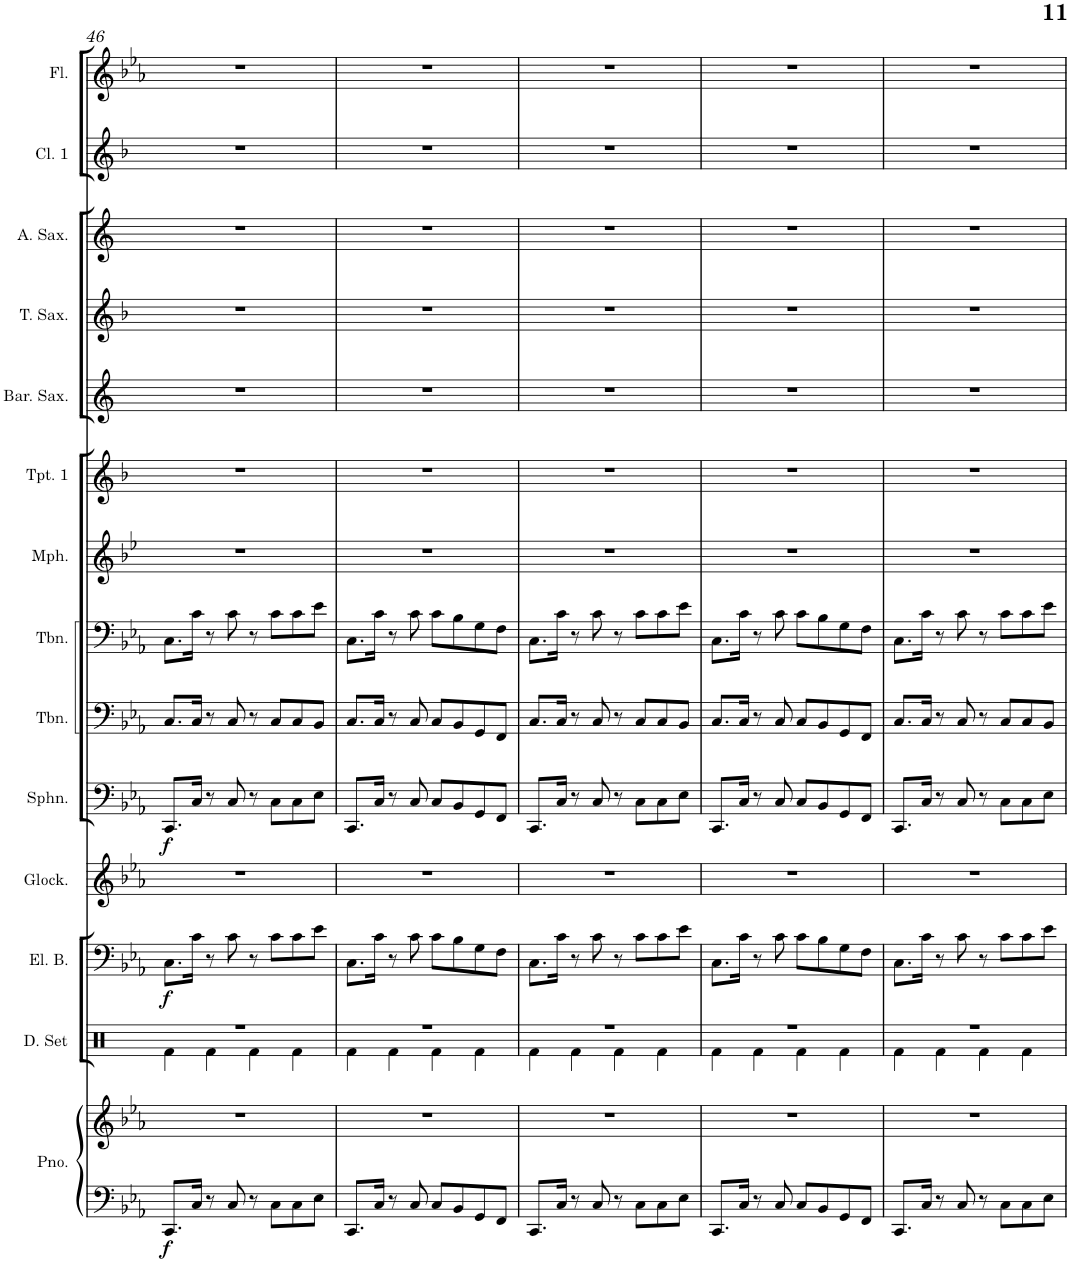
**kern	**kern	**dynam	**kern	**kern	**dynam	**kern	**kern	**dynam	**kern	**kern	**kern	**kern	**kern	**kern	**kern	**kern	**kern
*part14	*part14	*part14	*part13	*part12	*part12	*part11	*part10	*part10	*part9	*part8	*part7	*part6	*part5	*part4	*part3	*part2	*part1
*staff15	*staff14	*staff14/15	*staff13	*staff12	*staff12	*staff11	*staff10	*staff10	*staff9	*staff8	*staff7	*staff6	*staff5	*staff4	*staff3	*staff2	*staff1
*I"Piano	*	*	*I"Drumset	*I"Electric Bass	*	*I"Glockenspiel	*I"Sousaphone	*	*I"Trombone	*I"Trombone	*I"Mellophone	*I"Trumpet 1	*I"Baritone Sax	*I"Tenor Sax	*I"Alto Sax	*I"Clarinet 1	*I"Flute
*I'Pno.	*	*	*I'D. Set	*I'El. B.	*	*I'Glock.	*I'Sphn.	*	*I'Tbn.	*I'Tbn.	*I'Mph.	*I'Tpt. 1	*I'Bar. Sax.	*I'T. Sax.	*I'A. Sax.	*I'Cl. 1	*I'Fl.
!!LO:PB:g=z
*clefF4	*clefG2	*	*clefX	*clefF4	*	*clefG2	*clefF4	*	*clefF4	*clefF4	*clefG2	*clefG2	*clefG2	*clefG2	*clefG2	*clefG2	*clefG2
*	*	*	*	*Trd7c12	*	*Trd-14c-24	*	*	*	*	*Trd4c7	*Trd1c2	*Trd12c21	*Trd8c14	*Trd5c9	*Trd1c2	*
*k[b-e-a-]	*k[b-e-a-]	*	*k[]	*k[b-e-a-]	*	*k[b-e-a-]	*k[b-e-a-]	*	*k[b-e-a-]	*k[b-e-a-]	*k[b-e-]	*k[b-]	*k[]	*k[b-]	*k[]	*k[b-]	*k[b-e-a-]
*M4/4	*M4/4	*	*M4/4	*M4/4	*	*M4/4	*M4/4	*	*M4/4	*M4/4	*M4/4	*M4/4	*M4/4	*M4/4	*M4/4	*M4/4	*M4/4
=46	=46	=46	=46	=46	=46	=46	=46	=46	=46	=46	=46	=46	=46	=46	=46	=46	=46
*	*	*	*^	*	*	*	*	*	*	*	*	*	*	*	*	*	*
!	!	!LO:DY:b=2	!	!	!	!LO:DY:b	!	!	!LO:DY:b	!	!	!	!	!	!	!	!	!
8.CC/L	1r	f	1r	4Rf\	8.C\L	f	1r	8.CC/L	f	8.C/L	8.C\L	1r	1r	1r	1r	1r	1r	1r
16C/Jk	.	.	.	.	16c\Jk	.	.	16C/Jk	.	16C/Jk	16c\Jk	.	.	.	.	.	.	.
8r	.	.	.	4Rf\	8r	.	.	8r	.	8r	8r	.	.	.	.	.	.	.
8C/	.	.	.	.	8c\	.	.	8C/	.	8C/	8c\	.	.	.	.	.	.	.
8r	.	.	.	4Rf\	8r	.	.	8r	.	8r	8r	.	.	.	.	.	.	.
8C\L	.	.	.	.	8c\L	.	.	8C\L	.	8C/L	8c\L	.	.	.	.	.	.	.
8C\	.	.	.	4Rf\	8c\	.	.	8C\	.	8C/	8c\	.	.	.	.	.	.	.
8E-\J	.	.	.	.	8e-\J	.	.	8E-\J	.	8BB-/J	8e-\J	.	.	.	.	.	.	.
=47	=47	=47	=47	=47	=47	=47	=47	=47	=47	=47	=47	=47	=47	=47	=47	=47	=47	=47
8.CC/L	1r	.	1r	4Rf\	8.C\L	.	1r	8.CC/L	.	8.C/L	8.C\L	1r	1r	1r	1r	1r	1r	1r
16C/Jk	.	.	.	.	16c\Jk	.	.	16C/Jk	.	16C/Jk	16c\Jk	.	.	.	.	.	.	.
8r	.	.	.	4Rf\	8r	.	.	8r	.	8r	8r	.	.	.	.	.	.	.
8C/	.	.	.	.	8c\	.	.	8C/	.	8C/	8c\	.	.	.	.	.	.	.
8C/L	.	.	.	4Rf\	8c\L	.	.	8C/L	.	8C/L	8c\L	.	.	.	.	.	.	.
8BB-/	.	.	.	.	8B-\	.	.	8BB-/	.	8BB-/	8B-\	.	.	.	.	.	.	.
8GG/	.	.	.	4Rf\	8G\	.	.	8GG/	.	8GG/	8G\	.	.	.	.	.	.	.
8FF/J	.	.	.	.	8F\J	.	.	8FF/J	.	8FF/J	8F\J	.	.	.	.	.	.	.
=48	=48	=48	=48	=48	=48	=48	=48	=48	=48	=48	=48	=48	=48	=48	=48	=48	=48	=48
8.CC/L	1r	.	1r	4Rf\	8.C\L	.	1r	8.CC/L	.	8.C/L	8.C\L	1r	1r	1r	1r	1r	1r	1r
16C/Jk	.	.	.	.	16c\Jk	.	.	16C/Jk	.	16C/Jk	16c\Jk	.	.	.	.	.	.	.
8r	.	.	.	4Rf\	8r	.	.	8r	.	8r	8r	.	.	.	.	.	.	.
8C/	.	.	.	.	8c\	.	.	8C/	.	8C/	8c\	.	.	.	.	.	.	.
8r	.	.	.	4Rf\	8r	.	.	8r	.	8r	8r	.	.	.	.	.	.	.
8C\L	.	.	.	.	8c\L	.	.	8C\L	.	8C/L	8c\L	.	.	.	.	.	.	.
8C\	.	.	.	4Rf\	8c\	.	.	8C\	.	8C/	8c\	.	.	.	.	.	.	.
8E-\J	.	.	.	.	8e-\J	.	.	8E-\J	.	8BB-/J	8e-\J	.	.	.	.	.	.	.
=49	=49	=49	=49	=49	=49	=49	=49	=49	=49	=49	=49	=49	=49	=49	=49	=49	=49	=49
8.CC/L	1r	.	1r	4Rf\	8.C\L	.	1r	8.CC/L	.	8.C/L	8.C\L	1r	1r	1r	1r	1r	1r	1r
16C/Jk	.	.	.	.	16c\Jk	.	.	16C/Jk	.	16C/Jk	16c\Jk	.	.	.	.	.	.	.
8r	.	.	.	4Rf\	8r	.	.	8r	.	8r	8r	.	.	.	.	.	.	.
8C/	.	.	.	.	8c\	.	.	8C/	.	8C/	8c\	.	.	.	.	.	.	.
8C/L	.	.	.	4Rf\	8c\L	.	.	8C/L	.	8C/L	8c\L	.	.	.	.	.	.	.
8BB-/	.	.	.	.	8B-\	.	.	8BB-/	.	8BB-/	8B-\	.	.	.	.	.	.	.
8GG/	.	.	.	4Rf\	8G\	.	.	8GG/	.	8GG/	8G\	.	.	.	.	.	.	.
8FF/J	.	.	.	.	8F\J	.	.	8FF/J	.	8FF/J	8F\J	.	.	.	.	.	.	.
=50	=50	=50	=50	=50	=50	=50	=50	=50	=50	=50	=50	=50	=50	=50	=50	=50	=50	=50
8.CC/L	1r	.	1r	4Rf\	8.C\L	.	1r	8.CC/L	.	8.C/L	8.C\L	1r	1r	1r	1r	1r	1r	1r
16C/Jk	.	.	.	.	16c\Jk	.	.	16C/Jk	.	16C/Jk	16c\Jk	.	.	.	.	.	.	.
8r	.	.	.	4Rf\	8r	.	.	8r	.	8r	8r	.	.	.	.	.	.	.
8C/	.	.	.	.	8c\	.	.	8C/	.	8C/	8c\	.	.	.	.	.	.	.
8r	.	.	.	4Rf\	8r	.	.	8r	.	8r	8r	.	.	.	.	.	.	.
8C\L	.	.	.	.	8c\L	.	.	8C\L	.	8C/L	8c\L	.	.	.	.	.	.	.
8C\	.	.	.	4Rf\	8c\	.	.	8C\	.	8C/	8c\	.	.	.	.	.	.	.
8E-\J	.	.	.	.	8e-\J	.	.	8E-\J	.	8BB-/J	8e-\J	.	.	.	.	.	.	.
*	*	*	*v	*v	*	*	*	*	*	*	*	*	*	*	*	*	*	*
=	=	=	=	=	=	=	=	=	=	=	=	=	=	=	=	=	=
*-	*-	*-	*-	*-	*-	*-	*-	*-	*-	*-	*-	*-	*-	*-	*-	*-	*-
